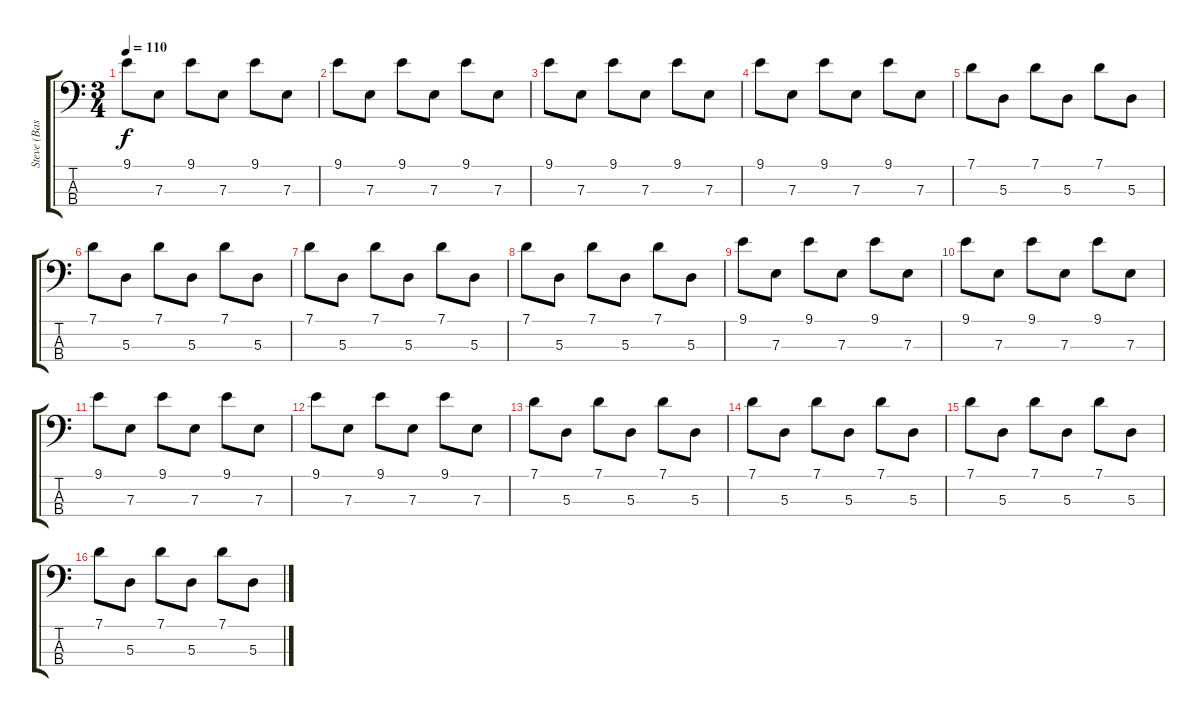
\track ("Steve (Bass)" "Steve (Bas") {instrument electricbasspick}
\staff {score tabs}
\tuning (G2 D2 A1 E1) {hide}
\ts (3 4)
\tempo 110
\tempo 55
\tempo 110
\clef f4
\ks c
9.1.8{dy f instrument electricbasspick} 7.3.8 9.1.8 7.3.8 9.1.8 7.3.8 |
9.1.8 7.3.8 9.1.8 7.3.8 9.1.8 7.3.8 |
9.1.8 7.3.8 9.1.8 7.3.8 9.1.8 7.3.8 |
9.1.8 7.3.8 9.1.8 7.3.8 9.1.8 7.3.8 |
7.1.8 5.3.8 7.1.8 5.3.8 7.1.8 5.3.8 |
7.1.8 5.3.8 7.1.8 5.3.8 7.1.8 5.3.8 |
7.1.8 5.3.8 7.1.8 5.3.8 7.1.8 5.3.8 |
7.1.8 5.3.8 7.1.8 5.3.8 7.1.8 5.3.8 |
9.1.8 7.3.8 9.1.8 7.3.8 9.1.8 7.3.8 |
9.1.8 7.3.8 9.1.8 7.3.8 9.1.8 7.3.8 |
9.1.8 7.3.8 9.1.8 7.3.8 9.1.8 7.3.8 |
9.1.8 7.3.8 9.1.8 7.3.8 9.1.8 7.3.8 |
7.1.8 5.3.8 7.1.8 5.3.8 7.1.8 5.3.8 |
7.1.8 5.3.8 7.1.8 5.3.8 7.1.8 5.3.8 |
7.1.8 5.3.8 7.1.8 5.3.8 7.1.8 5.3.8 |
7.1.8 5.3.8 7.1.8 5.3.8 7.1.8 5.3.8
